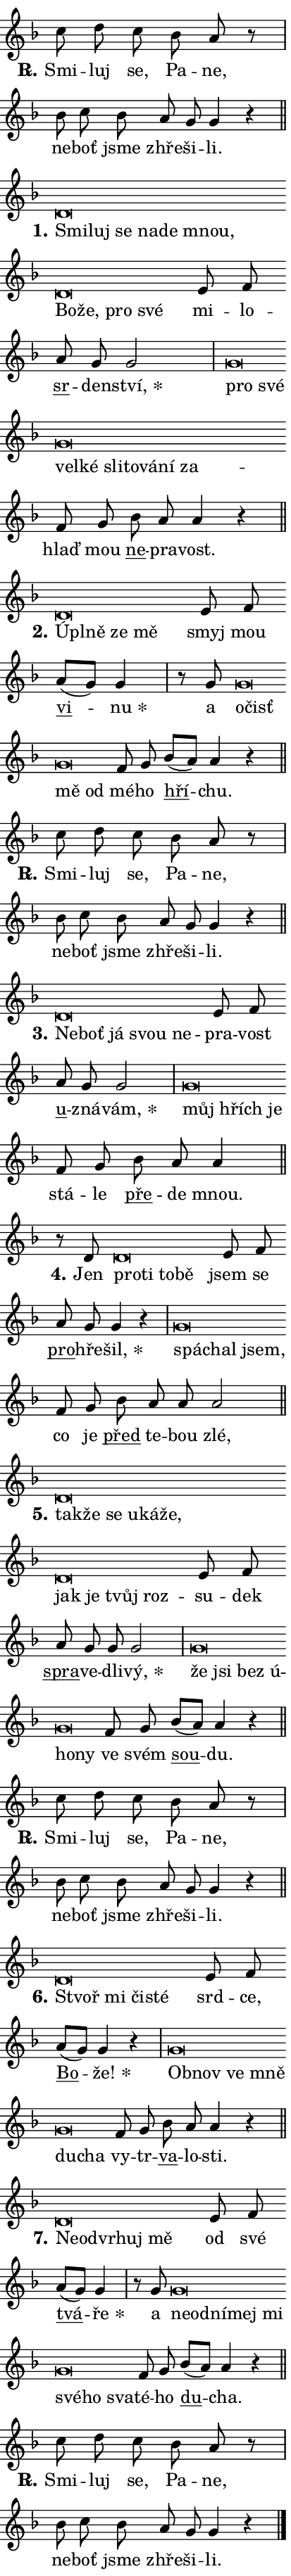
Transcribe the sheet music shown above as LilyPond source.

\version "2.24.0"
\header { tagline = "" }
\paper {
  indent = 0\cm
  top-margin = 0\cm
  right-margin = 0.13\cm % to fit lyric hyphens
  bottom-margin = 0\cm
  left-margin = 0\cm
  paper-width = 7\cm
  page-breaking = #ly:one-page-breaking
  system-system-spacing.basic-distance = #11
  score-system-spacing.basic-distance = #11
  ragged-last = ##f
}


%% Author: Thomas Morley
%% https://lists.gnu.org/archive/html/lilypond-user/2020-05/msg00002.html
#(define (line-position grob)
"Returns position of @var[grob} in current system:
   @code{'start}, if at first time-step
   @code{'end}, if at last time-step
   @code{'middle} otherwise
"
  (let* ((col (ly:item-get-column grob))
         (ln (ly:grob-object col 'left-neighbor))
         (rn (ly:grob-object col 'right-neighbor))
         (col-to-check-left (if (ly:grob? ln) ln col))
         (col-to-check-right (if (ly:grob? rn) rn col))
         (break-dir-left
           (and
             (ly:grob-property col-to-check-left 'non-musical #f)
             (ly:item-break-dir col-to-check-left)))
         (break-dir-right
           (and
             (ly:grob-property col-to-check-right 'non-musical #f)
             (ly:item-break-dir col-to-check-right))))
        (cond ((eqv? 1 break-dir-left) 'start)
              ((eqv? -1 break-dir-right) 'end)
              (else 'middle))))

#(define (tranparent-at-line-position vctor)
  (lambda (grob)
  "Relying on @code{line-position} select the relevant enry from @var{vctor}.
Used to determine transparency,"
    (case (line-position grob)
      ((end) (not (vector-ref vctor 0)))
      ((middle) (not (vector-ref vctor 1)))
      ((start) (not (vector-ref vctor 2))))))

noteHeadBreakVisibility =
#(define-music-function (break-visibility)(vector?)
"Makes @code{NoteHead}s transparent relying on @var{break-visibility}"
#{
  \override NoteHead.transparent =
    #(tranparent-at-line-position break-visibility)
#})

#(define delete-ledgers-for-transparent-note-heads
  (lambda (grob)
    "Reads whether a @code{NoteHead} is transparent.
If so this @code{NoteHead} is removed from @code{'note-heads} from
@var{grob}, which is supposed to be @code{LedgerLineSpanner}.
As a result ledgers are not printed for this @code{NoteHead}"
    (let* ((nhds-array (ly:grob-object grob 'note-heads))
           (nhds-list
             (if (ly:grob-array? nhds-array)
                 (ly:grob-array->list nhds-array)
                 '()))
           ;; Relies on the transparent-property being done before
           ;; Staff.LedgerLineSpanner.after-line-breaking is executed.
           ;; This is fragile ...
           (to-keep
             (remove
               (lambda (nhd)
                 (ly:grob-property nhd 'transparent #f))
               nhds-list)))
      ;; TODO find a better method to iterate over grob-arrays, similiar
      ;; to filter/remove etc for lists
      ;; For now rebuilt from scratch
      (set! (ly:grob-object grob 'note-heads)  '())
      (for-each
        (lambda (nhd)
          (ly:pointer-group-interface::add-grob grob 'note-heads nhd))
        to-keep))))

squashNotes = {
  \override NoteHead.X-extent = #'(-0.2 . 0.2)
  \override NoteHead.Y-extent = #'(-0.75 . 0)
  \override NoteHead.stencil =
    #(lambda (grob)
       (let ((pos (ly:grob-property grob 'staff-position)))
         (begin
           (if (< pos -7) (display "ERROR: Lower brevis then expected\n") (display "OK: Expected brevis position\n"))
           (if (<= pos -6) ly:text-interface::print ly:note-head::print))))
}
unSquashNotes = {
  \revert NoteHead.X-extent
  \revert NoteHead.Y-extent
  \revert NoteHead.stencil
}

hideNotes = \noteHeadBreakVisibility #begin-of-line-visible
unHideNotes = \noteHeadBreakVisibility #all-visible

% work-around for resetting accidentals
% https://lilypond.org/doc/v2.23/Documentation/notation/displaying-rhythms#unmetered-music
cadenzaMeasure = {
  \cadenzaOff
  \partial 1024 s1024
  \cadenzaOn
}

#(define-markup-command (accent layout props text) (markup?)
  "Underline accented syllable"
  (interpret-markup layout props
    #{\markup \override #'(offset . 4.3) \underline { #text }#}))

responsum = \markup \concat {
  "R" \hspace #-1.05 \path #0.1 #'((moveto 0 0.07) (lineto 0.9 0.8)) \hspace #0.05 "."
}

spaceSize = #0.6828661417322834 % exact space size for TeX Gyre Schola

\layout {
  \context {
    \Staff
    \remove "Time_signature_engraver"
    \override LedgerLineSpanner.after-line-breaking = #delete-ledgers-for-transparent-note-heads
  }
  \context {
    \Lyrics {
      \override LyricSpace.minimum-distance = \spaceSize
      \override LyricText.font-name = #"TeX Gyre Schola"
      \override LyricText.font-size = 1
      \override StanzaNumber.font-name = #"TeX Gyre Schola Bold"
      \override StanzaNumber.font-size = 1
    }
  }
  \context {
    \Score 
    \override NoteHead.text =
      #(lambda (grob) 
        (let ((pos (ly:grob-property grob 'staff-position)))
          #{\markup {
            \combine
              \halign #-0.55 \raise #(if (= pos -6) 0 0.5) \override #'(thickness . 2) \draw-line #'(3.2 . 0)
              \musicglyph "noteheads.sM1"
          }#}))
  }
}

% magnetic-lyrics.ily
%
%   written by
%     Jean Abou Samra <jean@abou-samra.fr>
%     Werner Lemberg <wl@gnu.org>
%
%   adapted by
%     Jiri Hon <jiri.hon@gmail.com>
%
% Version 2022-Apr-15

% https://www.mail-archive.com/lilypond-user@gnu.org/msg149350.html

#(define (Left_hyphen_pointer_engraver context)
   "Collect syllable-hyphen-syllable occurrences in lyrics and store
them in properties.  This engraver only looks to the left.  For
example, if the lyrics input is @code{foo -- bar}, it does the
following.

@itemize @bullet
@item
Set the @code{text} property of the @code{LyricHyphen} grob between
@q{foo} and @q{bar} to @code{foo}.

@item
Set the @code{left-hyphen} property of the @code{LyricText} grob with
text @q{foo} to the @code{LyricHyphen} grob between @q{foo} and
@q{bar}.
@end itemize

Use this auxiliary engraver in combination with the
@code{lyric-@/text::@/apply-@/magnetic-@/offset!} hook."
   (let ((hyphen #f)
         (text #f))
     (make-engraver
      (acknowledgers
       ((lyric-syllable-interface engraver grob source-engraver)
        (set! text grob)))
      (end-acknowledgers
       ((lyric-hyphen-interface engraver grob source-engraver)
        ;(when (not (grob::has-interface grob 'lyric-space-interface))
          (set! hyphen grob)));)
      ((stop-translation-timestep engraver)
       (when (and text hyphen)
         (ly:grob-set-object! text 'left-hyphen hyphen))
       (set! text #f)
       (set! hyphen #f)))))

#(define (lyric-text::apply-magnetic-offset! grob)
   "If the space between two syllables is less than the value in
property @code{LyricText@/.details@/.squash-threshold}, move the right
syllable to the left so that it gets concatenated with the left
syllable.

Use this function as a hook for
@code{LyricText@/.after-@/line-@/breaking} if the
@code{Left_@/hyphen_@/pointer_@/engraver} is active."
   (let ((hyphen (ly:grob-object grob 'left-hyphen #f)))
     (when hyphen
       (let ((left-text (ly:spanner-bound hyphen LEFT)))
         (when (grob::has-interface left-text 'lyric-syllable-interface)
           (let* ((common (ly:grob-common-refpoint grob left-text X))
                  (this-x-ext (ly:grob-extent grob common X))
                  (left-x-ext
                   (begin
                     ;; Trigger magnetism for left-text.
                     (ly:grob-property left-text 'after-line-breaking)
                     (ly:grob-extent left-text common X)))
                  ;; `delta` is the gap width between two syllables.
                  (delta (- (interval-start this-x-ext)
                            (interval-end left-x-ext)))
                  (details (ly:grob-property grob 'details))
                  (threshold (assoc-get 'squash-threshold details 0.2)))
             (when (< delta threshold)
               (let* (;; We have to manipulate the input text so that
                      ;; ligatures crossing syllable boundaries are not
                      ;; disabled.  For languages based on the Latin
                      ;; script this is essentially a beautification.
                      ;; However, for non-Western scripts it can be a
                      ;; necessity.
                      (lt (ly:grob-property left-text 'text))
                      (rt (ly:grob-property grob 'text))
                      (is-space (grob::has-interface hyphen 'lyric-space-interface))
                      (space (if is-space " " ""))
                      (extra-delta (if is-space spaceSize 0))
                      ;; Append new syllable.
                      (ltrt-space (if (and (string? lt) (string? rt))
                                (string-append lt space rt)
                                (make-concat-markup (list lt space rt))))
                      ;; Right-align `ltrt` to the right side.
                      (ltrt-space-markup (grob-interpret-markup
                               grob
                               (make-translate-markup
                                (cons (interval-length this-x-ext) 0)
                                (make-right-align-markup ltrt-space)))))
                 (begin
                   ;; Don't print `left-text`.
                   (ly:grob-set-property! left-text 'stencil #f)
                   ;; Set text and stencil (which holds all collected
                   ;; syllables so far) and shift it to the left.
                   (ly:grob-set-property! grob 'text ltrt-space)
                   (ly:grob-set-property! grob 'stencil ltrt-space-markup)
                   (ly:grob-translate-axis! grob (- (- delta extra-delta)) X))))))))))


#(define (lyric-hyphen::displace-bounds-first grob)
   ;; Make very sure this callback isn't triggered too early.
   (let ((left (ly:spanner-bound grob LEFT))
         (right (ly:spanner-bound grob RIGHT)))
     (ly:grob-property left 'after-line-breaking)
     (ly:grob-property right 'after-line-breaking)
     (ly:lyric-hyphen::print grob)))

squashThreshold = #0.4

\layout {
  \context {
    \Lyrics
    \consists #Left_hyphen_pointer_engraver
    \override LyricText.after-line-breaking =
      #lyric-text::apply-magnetic-offset!
    \override LyricHyphen.stencil = #lyric-hyphen::displace-bounds-first
    \override LyricText.details.squash-threshold = \squashThreshold
    \override LyricHyphen.minimum-distance = 0
    \override LyricHyphen.minimum-length = \squashThreshold
  }
}

squashText = \override LyricText.details.squash-threshold = 9999
unSquashText = \override LyricText.details.squash-threshold = \squashThreshold

leftText = \override LyricText.self-alignment-X = #LEFT
unLeftText = \revert LyricText.self-alignment-X

starOffset = #(lambda (grob) 
                (let ((x_offset (ly:self-alignment-interface::aligned-on-x-parent grob)))
                  (if (= x_offset 0) 0 (+ x_offset 1.2))))

star = #(define-music-function (syllable)(string?)
"Append star separator at the end of a syllable"
#{
  \once \override LyricText.X-offset = #starOffset
  \lyricmode { \markup {
    #syllable
    \override #'((font-name . "TeX Gyre Schola Bold")) \hspace #0.2 \lower #0.65 \larger "*"
  } }
#})

starAccent = #(define-music-function (syllable)(string?)
"Append star separator at the end of a syllable and make accent"
#{
  \once \override LyricText.X-offset = #starOffset
  \lyricmode { \markup {
    \accent #syllable
    \override #'((font-name . "TeX Gyre Schola Bold")) \hspace #0.2 \lower #0.65 \larger "*"
  } }
#})

breath = #(define-music-function (syllable)(string?)
"Append breathing indicator at the end of a syllable"
#{
  \lyricmode { \markup { #syllable "+" } }
#})

optionalBreath = #(define-music-function (syllable)(string?)
"Append optional breathing indicator at the end of a syllable"
#{
  \lyricmode { \markup { #syllable "(+)" } }
#})


\score {
    <<
        \new Voice = "melody" { \cadenzaOn \key f \major \relative { c''8 d c bes a r \cadenzaMeasure \bar "|" bes c bes \bar "" a g g4 r \cadenzaMeasure \bar "||" \break } }
        \new Lyrics \lyricsto "melody" { \lyricmode { \set stanza = \responsum
Smi -- luj se, Pa -- ne, ne -- boť jsme zhře -- ši -- li. } }
    >>
    \layout {}
}

\score {
    <<
        \new Voice = "melody" { \cadenzaOn \key f \major \relative { \squashNotes d'\breve*1/16 \hideNotes \breve*1/16 \bar "" \breve*1/16 \bar "" \breve*1/16 \bar "" \breve*1/16 \bar "" \breve*1/16 \bar "" \breve*1/16 \bar "" \breve*1/16 \bar "" \breve*1/16 \breve*1/16 \bar "" \unHideNotes \unSquashNotes e8 f \bar "" a g g2 \cadenzaMeasure \bar "|" \squashNotes g\breve*1/16 \hideNotes \breve*1/16 \bar "" \breve*1/16 \bar "" \breve*1/16 \bar "" \breve*1/16 \bar "" \breve*1/16 \bar "" \breve*1/16 \bar "" \breve*1/16 \breve*1/16 \bar "" \unHideNotes \unSquashNotes f8 g \bar "" bes a a4 r \cadenzaMeasure \bar "||" \break } }
        \new Lyrics \lyricsto "melody" { \lyricmode { \set stanza = "1."
\leftText Smi -- \squashText luj se na -- de mnou, Bo -- že, pro své \unLeftText \unSquashText mi -- lo -- \markup \accent sr -- den -- \star ství, \leftText pro \squashText své vel -- ké sli -- to -- vá -- ní za -- \unLeftText \unSquashText hlaď mou \markup \accent ne -- pra -- vost. } }
    >>
    \layout {}
}

\score {
    <<
        \new Voice = "melody" { \cadenzaOn \key f \major \relative { \squashNotes d'\breve*1/16 \hideNotes \breve*1/16 \bar "" \breve*1/16 \breve*1/16 \bar "" \unHideNotes \unSquashNotes e8 f \bar "" a[( g)] g4 \cadenzaMeasure \bar "|" r8 g8 \squashNotes g\breve*1/16 \hideNotes \breve*1/16 \bar "" \breve*1/16 \breve*1/16 \bar "" \unHideNotes \unSquashNotes f8 g \bar "" bes[( a)] a4 r \cadenzaMeasure \bar "||" \break } }
        \new Lyrics \lyricsto "melody" { \lyricmode { \set stanza = "2."
\leftText Úpl -- \squashText ně ze mě \unLeftText \unSquashText smyj mou \markup \accent vi -- \star nu a \leftText o -- \squashText čisť mě od \unLeftText \unSquashText mé -- ho \markup \accent hří -- chu. } }
    >>
    \layout {}
}

\score {
    <<
        \new Voice = "melody" { \cadenzaOn \key f \major \relative { c''8 d c bes a r \cadenzaMeasure \bar "|" bes c bes \bar "" a g g4 r \cadenzaMeasure \bar "||" \break } }
        \new Lyrics \lyricsto "melody" { \lyricmode { \set stanza = \responsum
Smi -- luj se, Pa -- ne, ne -- boť jsme zhře -- ši -- li. } }
    >>
    \layout {}
}

\score {
    <<
        \new Voice = "melody" { \cadenzaOn \key f \major \relative { \squashNotes d'\breve*1/16 \hideNotes \breve*1/16 \bar "" \breve*1/16 \bar "" \breve*1/16 \breve*1/16 \bar "" \unHideNotes \unSquashNotes e8 f \bar "" a g g2 \cadenzaMeasure \bar "|" \squashNotes g\breve*1/16 \hideNotes \breve*1/16 \breve*1/16 \bar "" \unHideNotes \unSquashNotes f8 g \bar "" bes a a4 \cadenzaMeasure \bar "||" \break } }
        \new Lyrics \lyricsto "melody" { \lyricmode { \set stanza = "3."
\leftText Ne -- \squashText boť já svou ne -- \unLeftText \unSquashText pra -- vost \markup \accent u -- zná -- \star vám, \leftText můj \squashText hřích je \unLeftText \unSquashText stá -- le \markup \accent pře -- de mnou. } }
    >>
    \layout {}
}

\score {
    <<
        \new Voice = "melody" { \cadenzaOn \key f \major \relative { r8 d'8 \squashNotes d\breve*1/16 \hideNotes \breve*1/16 \bar "" \breve*1/16 \breve*1/16 \bar "" \unHideNotes \unSquashNotes e8 f \bar "" a g g4 r \cadenzaMeasure \bar "|" \squashNotes g\breve*1/16 \hideNotes \breve*1/16 \breve*1/16 \bar "" \unHideNotes \unSquashNotes f8 g \bar "" bes a a a2 \cadenzaMeasure \bar "||" \break } }
        \new Lyrics \lyricsto "melody" { \lyricmode { \set stanza = "4."
Jen \leftText pro -- \squashText ti to -- bě \unLeftText \unSquashText jsem se \markup \accent pro -- hře -- \star šil, \leftText spá -- \squashText chal jsem, \unLeftText \unSquashText co je \markup \accent před te -- bou zlé, } }
    >>
    \layout {}
}

\score {
    <<
        \new Voice = "melody" { \cadenzaOn \key f \major \relative { \squashNotes d'\breve*1/16 \hideNotes \breve*1/16 \bar "" \breve*1/16 \bar "" \breve*1/16 \bar "" \breve*1/16 \bar "" \breve*1/16 \bar "" \breve*1/16 \bar "" \breve*1/16 \bar "" \breve*1/16 \breve*1/16 \bar "" \unHideNotes \unSquashNotes e8 f \bar "" a g g g2 \cadenzaMeasure \bar "|" \squashNotes g\breve*1/16 \hideNotes \breve*1/16 \bar "" \breve*1/16 \bar "" \breve*1/16 \bar "" \breve*1/16 \breve*1/16 \bar "" \unHideNotes \unSquashNotes f8 g \bar "" bes[( a)] a4 r \cadenzaMeasure \bar "||" \break } }
        \new Lyrics \lyricsto "melody" { \lyricmode { \set stanza = "5."
\leftText tak -- \squashText že se u -- ká -- že, jak je tvůj roz -- \unLeftText \unSquashText su -- dek \markup \accent spra -- ve -- dli -- \star vý, \leftText že \squashText jsi bez ú -- ho -- ny \unLeftText \unSquashText ve svém \markup \accent sou -- du. } }
    >>
    \layout {}
}

\score {
    <<
        \new Voice = "melody" { \cadenzaOn \key f \major \relative { c''8 d c bes a r \cadenzaMeasure \bar "|" bes c bes \bar "" a g g4 r \cadenzaMeasure \bar "||" \break } }
        \new Lyrics \lyricsto "melody" { \lyricmode { \set stanza = \responsum
Smi -- luj se, Pa -- ne, ne -- boť jsme zhře -- ši -- li. } }
    >>
    \layout {}
}

\score {
    <<
        \new Voice = "melody" { \cadenzaOn \key f \major \relative { \squashNotes d'\breve*1/16 \hideNotes \breve*1/16 \bar "" \breve*1/16 \breve*1/16 \bar "" \unHideNotes \unSquashNotes e8 f \bar "" a[( g)] g4 r \cadenzaMeasure \bar "|" \squashNotes g\breve*1/16 \hideNotes \breve*1/16 \bar "" \breve*1/16 \bar "" \breve*1/16 \bar "" \breve*1/16 \breve*1/16 \bar "" \unHideNotes \unSquashNotes f8 g \bar "" bes a a4 r \cadenzaMeasure \bar "||" \break } }
        \new Lyrics \lyricsto "melody" { \lyricmode { \set stanza = "6."
\leftText Stvoř \squashText mi či -- sté \unLeftText \unSquashText srd -- ce, \markup \accent Bo -- \star že! \leftText Ob -- \squashText nov ve mně du -- cha \unLeftText \unSquashText vy -- tr -- \markup \accent va -- lo -- sti. } }
    >>
    \layout {}
}

\score {
    <<
        \new Voice = "melody" { \cadenzaOn \key f \major \relative { \squashNotes d'\breve*1/16 \hideNotes \breve*1/16 \bar "" \breve*1/16 \bar "" \breve*1/16 \breve*1/16 \bar "" \unHideNotes \unSquashNotes e8 f \bar "" a[( g)] g4 \cadenzaMeasure \bar "|" r8 g8 \squashNotes g\breve*1/16 \hideNotes \breve*1/16 \bar "" \breve*1/16 \bar "" \breve*1/16 \bar "" \breve*1/16 \bar "" \breve*1/16 \bar "" \breve*1/16 \breve*1/16 \bar "" \unHideNotes \unSquashNotes f8 g \bar "" bes[( a)] a4 r \cadenzaMeasure \bar "||" \break } }
        \new Lyrics \lyricsto "melody" { \lyricmode { \set stanza = "7."
\leftText Ne -- \squashText od -- vr -- huj mě \unLeftText \unSquashText od své \markup \accent tvá -- \star ře a \leftText ne -- \squashText od -- ní -- mej mi své -- ho sva -- \unLeftText \unSquashText té -- ho \markup \accent du -- cha. } }
    >>
    \layout {}
}

\score {
    <<
        \new Voice = "melody" { \cadenzaOn \key f \major \relative { c''8 d c bes a r \cadenzaMeasure \bar "|" bes c bes \bar "" a g g4 r \cadenzaMeasure \bar "||" \break } \bar "|." }
        \new Lyrics \lyricsto "melody" { \lyricmode { \set stanza = \responsum
Smi -- luj se, Pa -- ne, ne -- boť jsme zhře -- ši -- li. } }
    >>
    \layout {}
}
